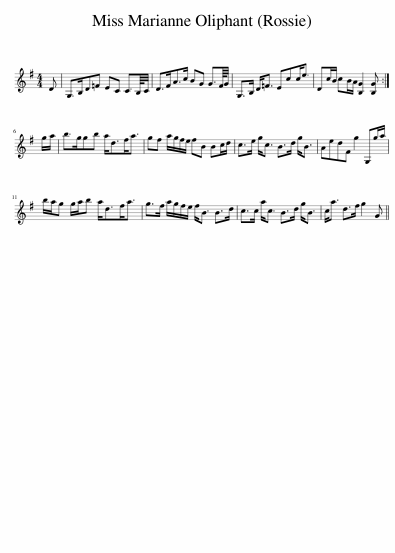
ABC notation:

X:1
L:1/8
M:4/4
I:linebreak $
K:G
V:1 treble
V:1
 D | G,>B,D=F EC C3/2B,/8C/4 | D>FA>c BG G3/2F/8G/4 | G,>B, D<=F Ecc<e | Dc/B/ cB/A/ [B,G]2 [B,G] :|$ %5
 g/a/ | b>ggb a<df<a | gf a/g/f/e/ fB Bc/d/ | c>e g<c B>d g<B | AedF g2 G,g/a/ |$ %10
 b/a/g g/a/b a<df<a | g>f a/g/f/e/ f<B B>d | c>c a<c B>d g<B | c<a d>f g2 G || %14
